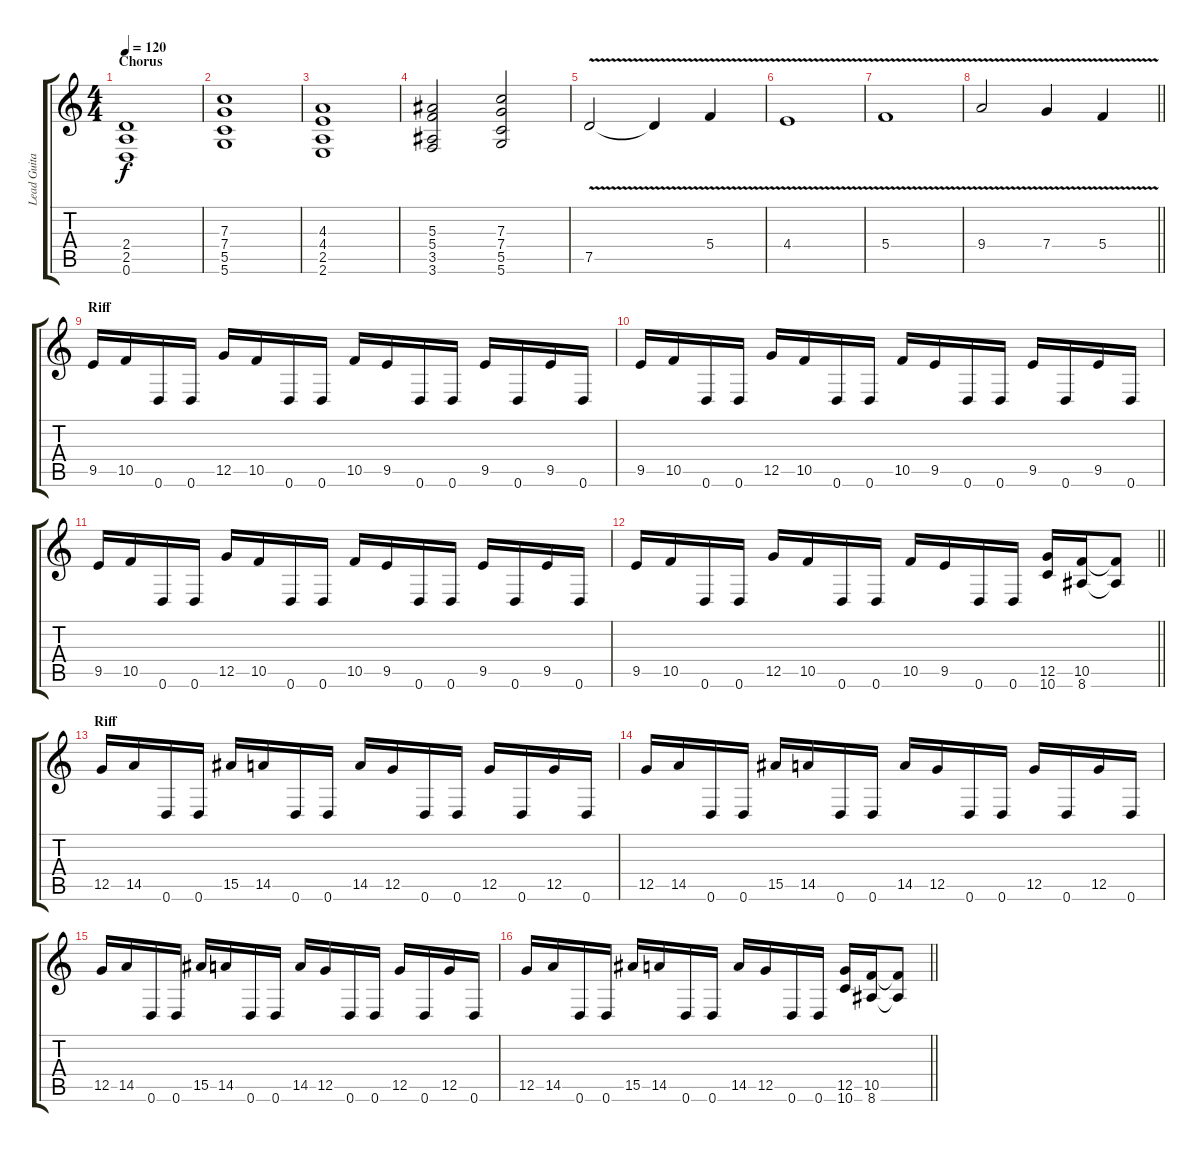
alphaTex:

\track ("Lead Guitar" "Lead Guita") {instrument distortionguitar}
\staff {score tabs}
\tuning (D4 A3 F3 C3 G2 D2) {hide}
\ts (4 4)
\section ("" "Chorus")
\tempo 120
\clef g2
\ks c
(2.4 2.5 0.6).1{dy f} |
(7.3 7.4 5.5 5.6).1 |
(4.3 4.4 2.5 2.6).1 |
(5.3 5.4 3.5 3.6).2 (7.3 7.4 5.5 5.6).2 |
7.5{v}.2 7.5{t}.4 5.4{v}.4 |
4.4{v}.1 |
5.4{v}.1 |
\barLineRight lightlight
9.4{v}.2 7.4{v}.4 5.4{v}.4 |
\section ("" "Riff")
9.5.16 10.5.16 0.6.16 0.6.16 12.5.16 10.5.16 0.6.16 0.6.16 10.5.16 9.5.16 0.6.16 0.6.16 9.5.16 0.6.16 9.5.16 0.6.16 |
9.5.16 10.5.16 0.6.16 0.6.16 12.5.16 10.5.16 0.6.16 0.6.16 10.5.16 9.5.16 0.6.16 0.6.16 9.5.16 0.6.16 9.5.16 0.6.16 |
9.5.16 10.5.16 0.6.16 0.6.16 12.5.16 10.5.16 0.6.16 0.6.16 10.5.16 9.5.16 0.6.16 0.6.16 9.5.16 0.6.16 9.5.16 0.6.16 |
\barLineRight lightlight
9.5.16 10.5.16 0.6.16 0.6.16 12.5.16 10.5.16 0.6.16 0.6.16 10.5.16 9.5.16 0.6.16 0.6.16 (12.5 10.6).16 (10.5 8.6).16 (10.5{t} 8.6{t}).8 |
\section ("" "Riff")
12.5.16 14.5.16 0.6.16 0.6.16 15.5.16 14.5.16 0.6.16 0.6.16 14.5.16 12.5.16 0.6.16 0.6.16 12.5.16 0.6.16 12.5.16 0.6.16 |
12.5.16 14.5.16 0.6.16 0.6.16 15.5.16 14.5.16 0.6.16 0.6.16 14.5.16 12.5.16 0.6.16 0.6.16 12.5.16 0.6.16 12.5.16 0.6.16 |
12.5.16 14.5.16 0.6.16 0.6.16 15.5.16 14.5.16 0.6.16 0.6.16 14.5.16 12.5.16 0.6.16 0.6.16 12.5.16 0.6.16 12.5.16 0.6.16 |
\barLineRight lightlight
12.5.16 14.5.16 0.6.16 0.6.16 15.5.16 14.5.16 0.6.16 0.6.16 14.5.16 12.5.16 0.6.16 0.6.16 (12.5 10.6).16 (10.5 8.6).16 (10.5{t} 8.6{t}).8
